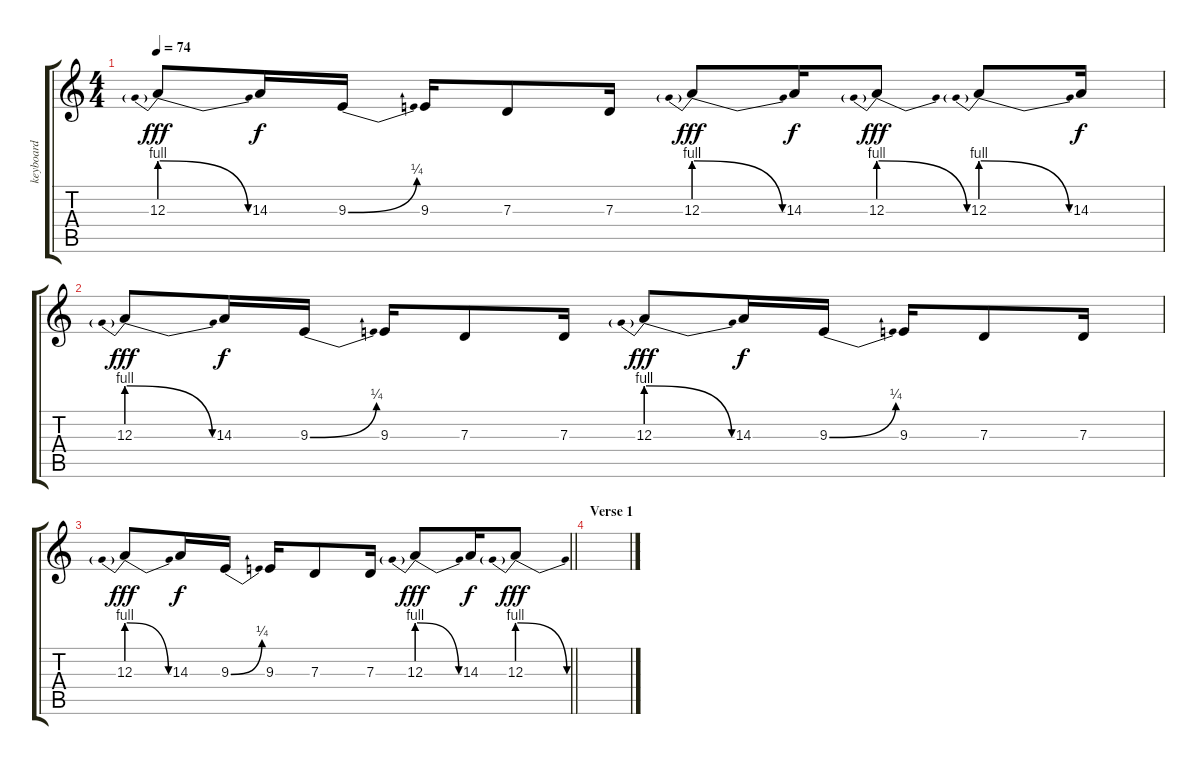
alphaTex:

\track ("keyboard" "keyboard") {instrument orchestralharp}
\staff {score tabs}
\tuning (E4 B3 G3 D3 A2 E2) {hide}
\ts (4 4)
\tempo 74
\clef g2
\ks c
12.3{be (prebendrelease 0 4 60 0)}.8{dy fff} 14.3.16{dy f} 9.3{be (bend 0 0 60 1)}.16 9.3.16 7.3.8 7.3.16 12.3{be (prebendrelease 0 4 60 0)}.8{dy fff} 14.3.16{dy f} 12.3{be (prebendrelease 0 4 60 0)}.8{dy fff} 12.3{be (prebendrelease 0 4 60 0)}.8 14.3.16{dy f} |
12.3{be (prebendrelease 0 4 60 0)}.8{dy fff} 14.3.16{dy f} 9.3{be (bend 0 0 60 1)}.16 9.3.16 7.3.8 7.3.16 12.3{be (prebendrelease 0 4 60 0)}.8{dy fff} 14.3.16{dy f} 9.3{be (bend 0 0 60 1)}.16 9.3.16 7.3.8 7.3.16 |
\barLineRight lightlight
12.3{be (prebendrelease 0 4 60 0)}.8{dy fff} 14.3.16{dy f} 9.3{be (bend 0 0 60 1)}.16 9.3.16 7.3.8 7.3.16 12.3{be (prebendrelease 0 4 60 0)}.8{dy fff} 14.3.16{dy f} 12.3{be (prebendrelease 0 4 60 0)}.8{dy fff} |
\section ("" "Verse 1")
